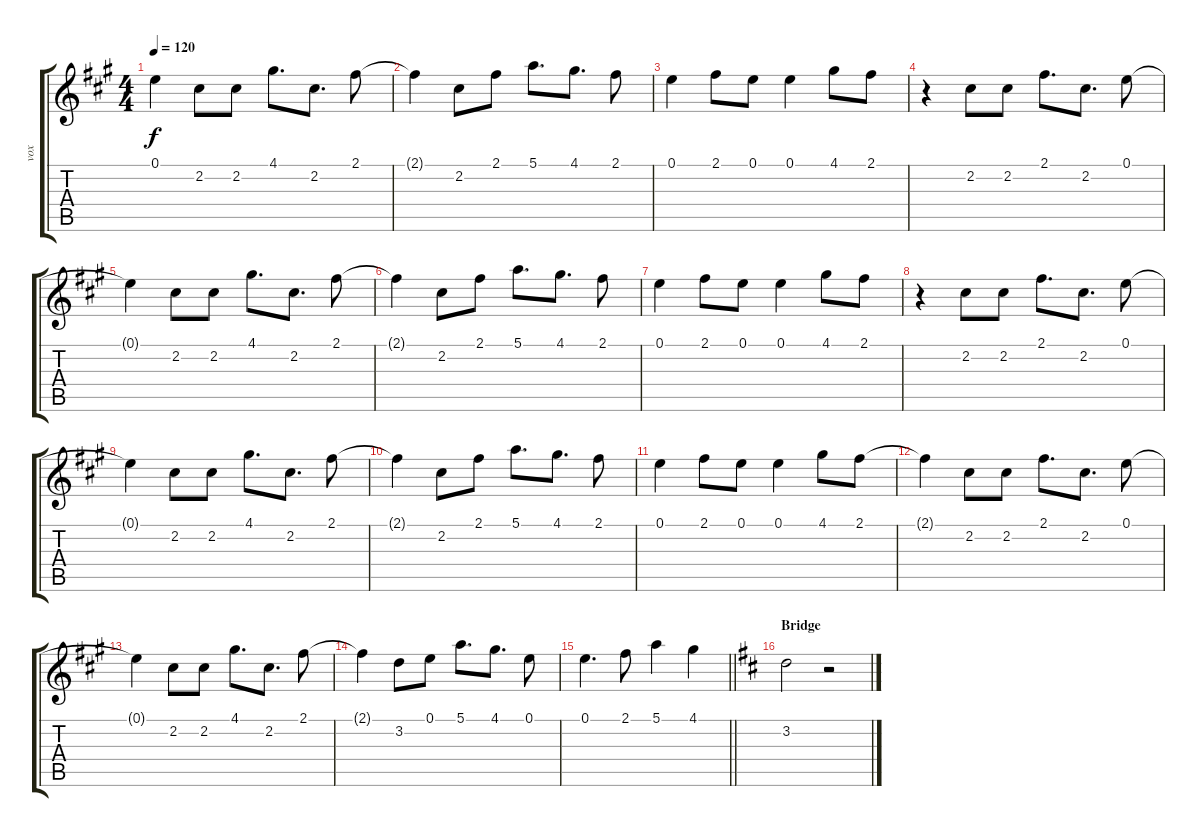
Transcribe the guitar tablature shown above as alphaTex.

\track ("vox" "vox") {instrument acousticguitarsteel}
\staff {score tabs}
\tuning (E4 B3 G3 D3 A2 E2) {hide}
\ts (4 4)
\tempo 120
\clef g2
\ks f#minor
0.1{t}.4{dy f} 2.2.8 2.2.8 4.1.8{d} 2.2.8{d} 2.1.8 |
2.1{t}.4 2.2.8 2.1.8 5.1.8{d} 4.1.8{d} 2.1.8 |
0.1.4 2.1.8 0.1.8 0.1.4 4.1.8 2.1.8 |
r.4 2.2.8 2.2.8 2.1.8{d} 2.2.8{d} 0.1.8 |
0.1{t}.4 2.2.8 2.2.8 4.1.8{d} 2.2.8{d} 2.1.8 |
2.1{t}.4 2.2.8 2.1.8 5.1.8{d} 4.1.8{d} 2.1.8 |
0.1.4 2.1.8 0.1.8 0.1.4 4.1.8 2.1.8 |
r.4 2.2.8 2.2.8 2.1.8{d} 2.2.8{d} 0.1.8 |
0.1{t}.4 2.2.8 2.2.8 4.1.8{d} 2.2.8{d} 2.1.8 |
2.1{t}.4 2.2.8 2.1.8 5.1.8{d} 4.1.8{d} 2.1.8 |
0.1.4 2.1.8 0.1.8 0.1.4 4.1.8 2.1.8 |
2.1{t}.4 2.2.8 2.2.8 2.1.8{d} 2.2.8{d} 0.1.8 |
0.1{t}.4 2.2.8 2.2.8 4.1.8{d} 2.2.8{d} 2.1.8 |
2.1{t}.4 3.2.8 0.1.8 5.1.8{d} 4.1.8{d} 0.1.8 |
\barLineRight lightlight
0.1.4{d} 2.1.8 5.1.4 4.1.4 |
\section ("" "Bridge")
\ks bminor
3.2.2 r.2
